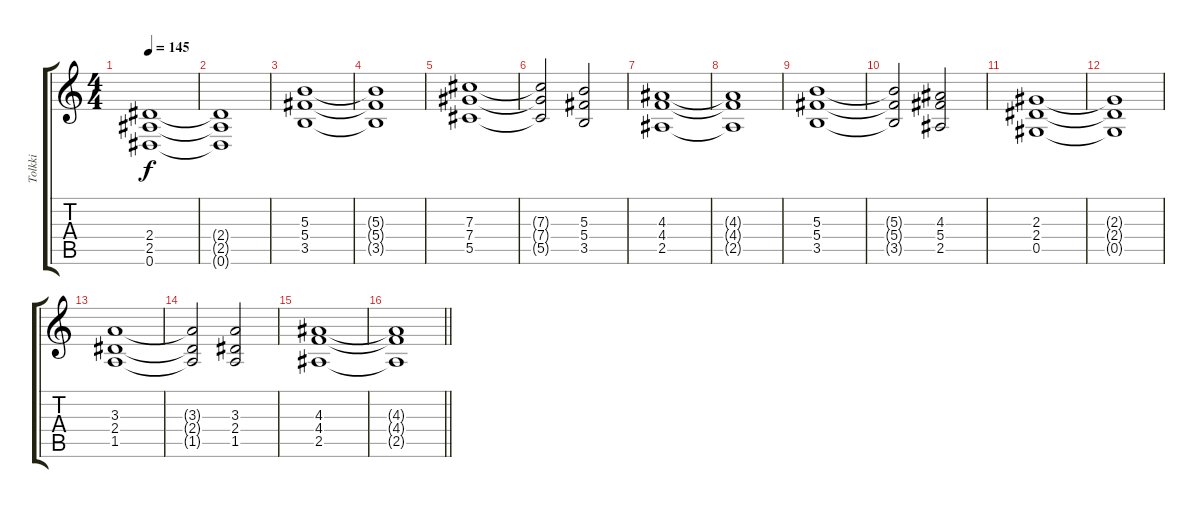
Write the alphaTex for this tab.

\track ("Tolkki" "Tolkki") {instrument overdrivenguitar}
\staff {score tabs}
\tuning (Eb4 Bb3 Gb3 Db3 Ab2 Eb2) {hide}
\ts (4 4)
\tempo 145
\clef g2
\ks c
(2.4 2.5 0.6).1{dy f} |
(2.4{t} 2.5{t} 0.6{t}).1 |
(5.3 5.4 3.5).1 |
(5.3{t} 5.4{t} 3.5{t}).1 |
(7.3 7.4 5.5).1 |
(7.3{t} 7.4{t} 5.5{t}).2 (5.3 5.4 3.5).2 |
(4.3 4.4 2.5).1 |
(4.3{t} 4.4{t} 2.5{t}).1 |
(5.3 5.4 3.5).1 |
(5.3{t} 5.4{t} 3.5{t}).2 (4.3 5.4 2.5).2 |
(2.3 2.4 0.5).1 |
(2.3{t} 2.4{t} 0.5{t}).1 |
(3.3 2.4 1.5).1 |
(3.3{t} 2.4{t} 1.5{t}).2 (3.3 2.4 1.5).2 |
(4.3 4.4 2.5).1 |
\barLineRight lightlight
(4.3{t} 4.4{t} 2.5{t}).1
